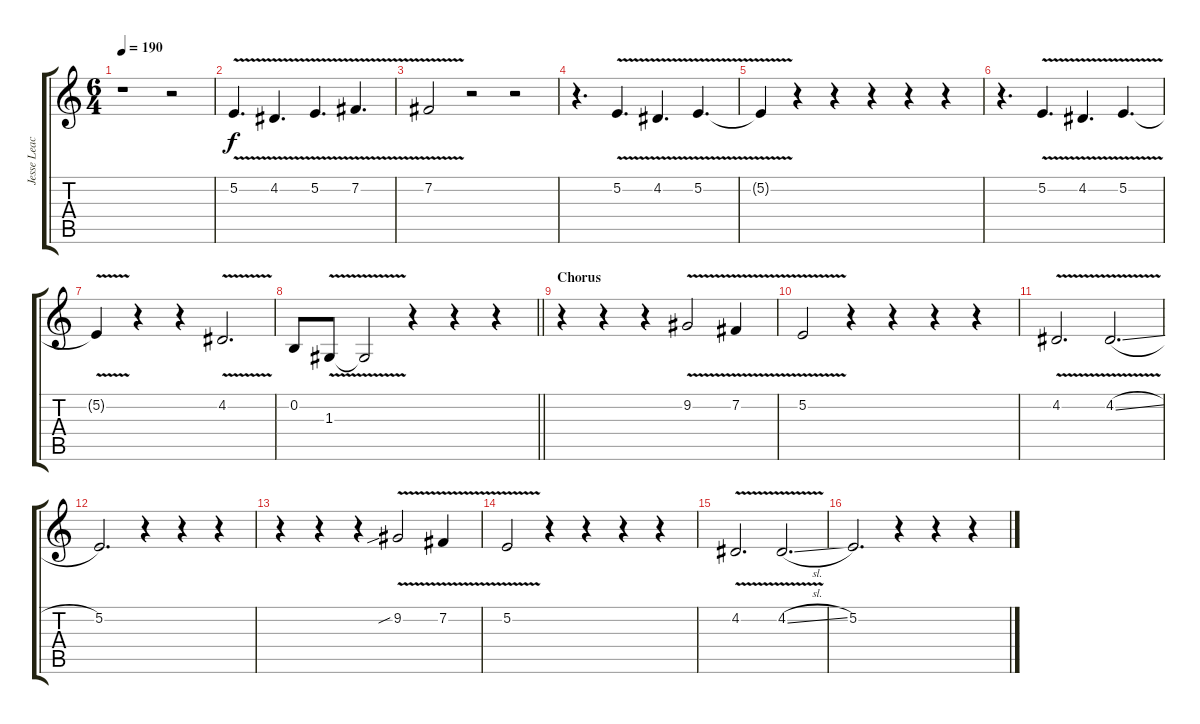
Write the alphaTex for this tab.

\track ("Jesse Leach (Clean Vocals)" "Jesse Leac") {instrument oboe}
\staff {score tabs}
\tuning (E4 B3 G3 D3 A2 E2) {hide}
\ts (6 4)
\tempo 190
\clef g2
\ks c
r.1{dy f} r.2 |
5.2{v}.4{d} 4.2{v}.4{d} 5.2{v}.4{d} 7.2{v}.4{d} |
7.2{v}.2 r.2 r.2 |
r.4{d} 5.2{v}.4{d} 4.2{v}.4{d} 5.2{v}.4{d} |
5.2{t}.4 r.4 r.4 r.4 r.4 r.4 |
r.4{d} 5.2{v}.4{d} 4.2{v}.4{d} 5.2{v}.4{d} |
5.2{t}.4 r.4 r.4 4.2{v}.2{d} |
\barLineRight lightlight
0.2.8 1.3{v}.8 1.3{t}.2 r.4 r.4 r.4 |
\section ("" "Chorus")
r.4 r.4 r.4 9.2{v}.2 7.2{v}.4 |
5.2{v}.2 r.4 r.4 r.4 r.4 |
4.2{v}.2{d} 4.2{v sl}.2{d} |
5.2.2{d} r.4 r.4 r.4 |
r.4 r.4 r.4 9.2{v sib}.2 7.2{v}.4 |
5.2{v}.2 r.4 r.4 r.4 r.4 |
4.2{v}.2{d} 4.2{v sl}.2{d} |
5.2.2{d} r.4 r.4 r.4
